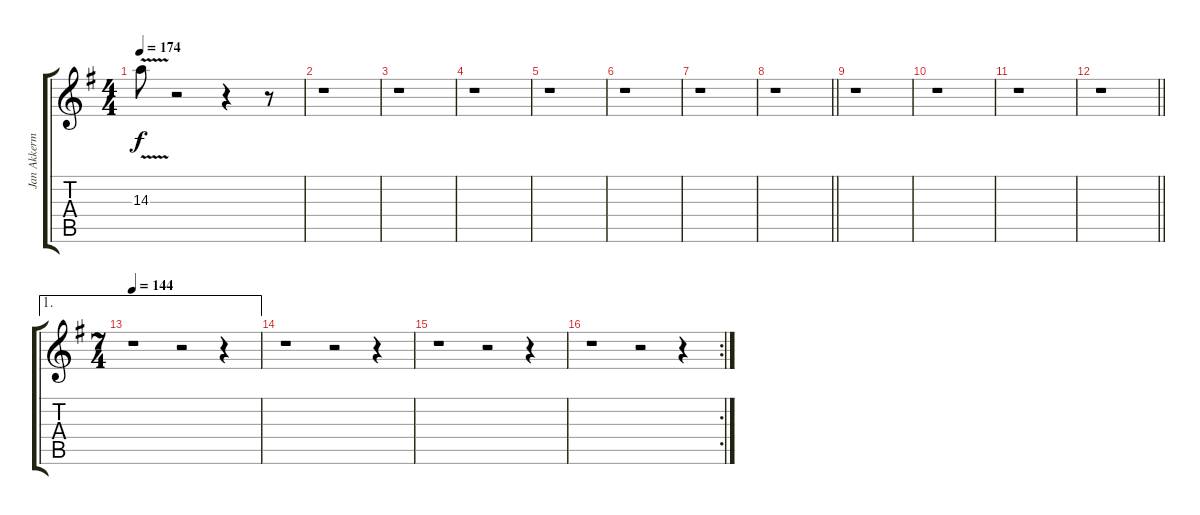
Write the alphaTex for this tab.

\track ("Jan Akkerman - El. Guitar (Overdriven)" "Jan Akkerm") {instrument overdrivenguitar}
\staff {score tabs}
\tuning (E4 B3 G3 D3 A2 E2) {hide}
\ts (4 4)
\tempo 174
\clef g2
\ks g
14.3{v t}.8{dy f} r.2 r.4 r.8 |
r.1 |
r.1 |
r.1 |
r.1 |
r.1 |
r.1 |
\barLineRight lightlight
r.1 |
r.1 |
r.1 |
r.1 |
\barLineRight lightlight
r.1 |
\ae 1
\ts (7 4)
\tempo 144
r.1 r.2 r.4 |
r.1 r.2 r.4 |
r.1 r.2 r.4 |
\rc 2
r.1 r.2 r.4
